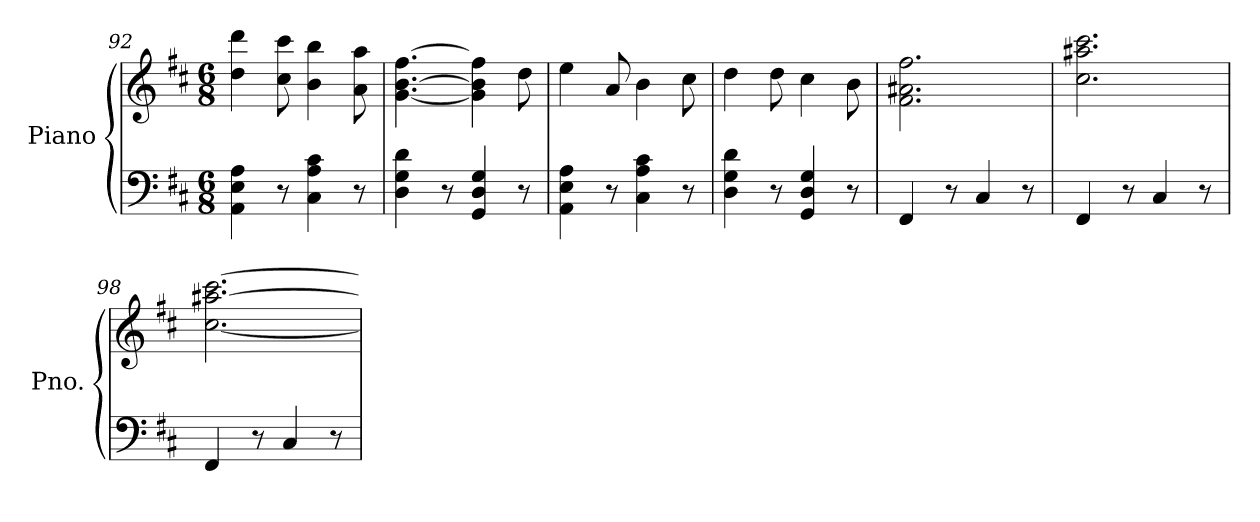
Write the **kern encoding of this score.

**kern	**kern
*part1	*part1
*staff2	*staff1
*I"Piano	*
*I'Pno.	*
*clefF4	*clefG2
*k[f#c#]	*k[f#c#]
*M6/8	*M6/8
=92	=92
4AA\ 4E\ 4A\	4dd\ 4ddd\
8r	8cc#\ 8ccc#\
4C#\ 4A\ 4c#\	4b\ 4bb\
8r	8a\ 8aa\
=93	=93
4D\ 4G\ 4d\	[4.g\ [4.b\ [4.ff#\
8r	.
4GG/ 4D/ 4G/	4g\] 4b\] 4ff#\]
8r	8dd\
=94	=94
4AA\ 4E\ 4A\	4ee\
8r	8a/
4C#\ 4A\ 4c#\	4b\
8r	8cc#\
!!LO:LB:g=z
=95	=95
4D\ 4G\ 4d\	4dd\
8r	8dd\
4GG/ 4D/ 4G/	4cc#\
8r	8b\
=96	=96
4FF#/	2.f#\ 2.a#X\ 2.ff#\
8r	.
4C#/	.
8r	.
=97	=97
4FF#/	2.cc#\ 2.aa#X\ 2.ccc#\
8r	.
4C#/	.
8r	.
=98	=98
4FF#/	[2.cc#\ [2.aa#X\ [2.ccc#\
8r	.
4C#/	.
8r	.
=	=
*-	*-
